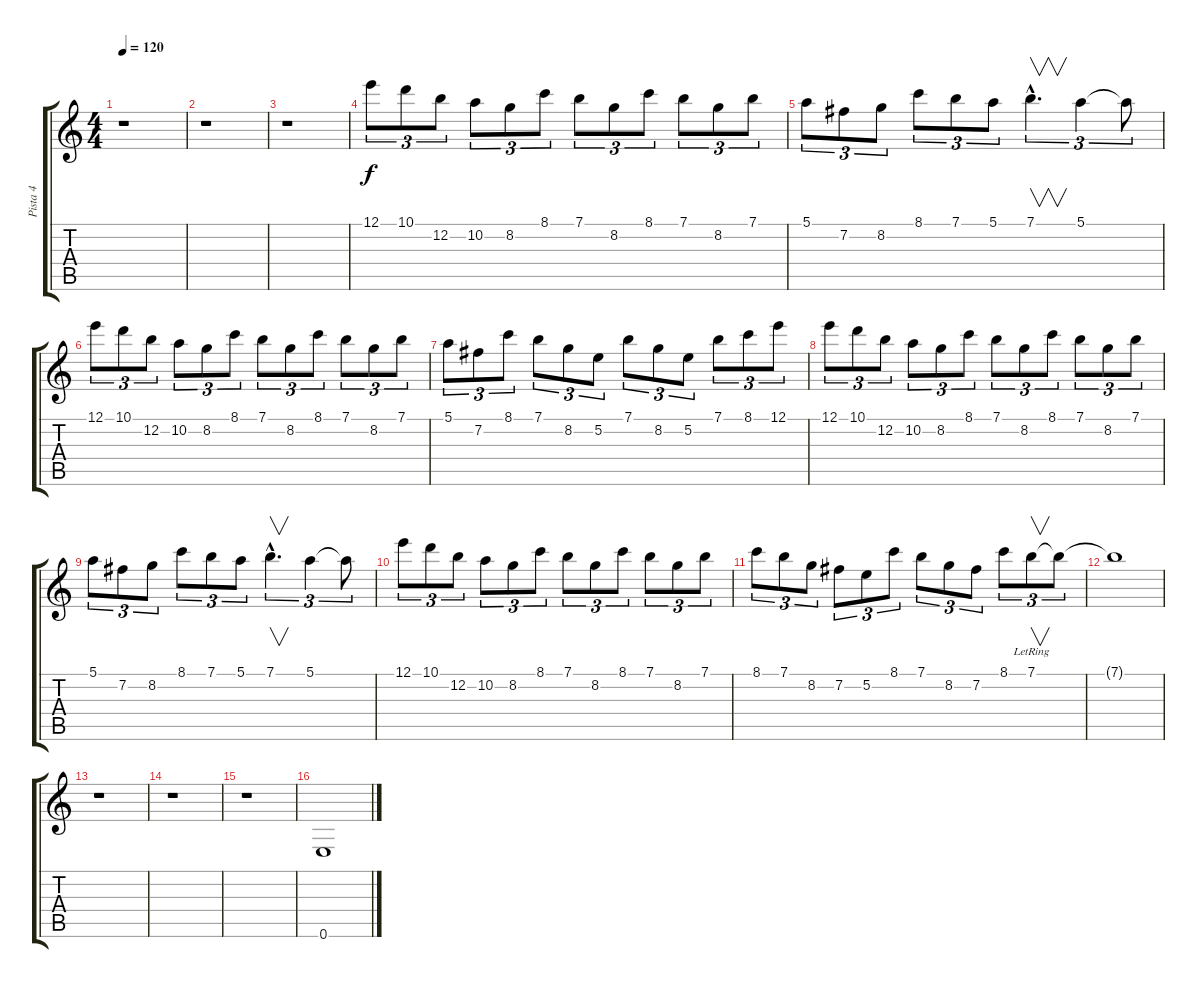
\track ("Pista 4" "Pista 4") {instrument overdrivenguitar}
\staff {score tabs}
\tuning (E4 B3 G3 D3 A2 E2) {hide}
\ts (4 4)
\tempo 120
\clef g2
\ks c
r.1{dy f} |
r.1 |
r.1 |
12.1.8{tu (3 2)} 10.1.8{tu (3 2)} 12.2.8{tu (3 2)} 10.2.8{tu (3 2)} 8.2.8{tu (3 2)} 8.1.8{tu (3 2)} 7.1.8{tu (3 2)} 8.2.8{tu (3 2)} 8.1.8{tu (3 2)} 7.1.8{tu (3 2)} 8.2.8{tu (3 2)} 7.1.8{tu (3 2)} |
5.1.8{tu (3 2)} 7.2.8{tu (3 2)} 8.2.8{tu (3 2)} 8.1.8{tu (3 2)} 7.1.8{tu (3 2)} 5.1.8{tu (3 2)} 7.1{hac}.4{v d tu (3 2)} 5.1.4{tu (3 2)} 5.1{t}.8{tu (3 2)} |
12.1.8{tu (3 2)} 10.1.8{tu (3 2)} 12.2.8{tu (3 2)} 10.2.8{tu (3 2)} 8.2.8{tu (3 2)} 8.1.8{tu (3 2)} 7.1.8{tu (3 2)} 8.2.8{tu (3 2)} 8.1.8{tu (3 2)} 7.1.8{tu (3 2)} 8.2.8{tu (3 2)} 7.1.8{tu (3 2)} |
5.1.8{tu (3 2)} 7.2.8{tu (3 2)} 8.1.8{tu (3 2)} 7.1.8{tu (3 2)} 8.2.8{tu (3 2)} 5.2.8{tu (3 2)} 7.1.8{tu (3 2)} 8.2.8{tu (3 2)} 5.2.8{tu (3 2)} 7.1.8{tu (3 2)} 8.1.8{tu (3 2)} 12.1.8{tu (3 2)} |
12.1.8{tu (3 2)} 10.1.8{tu (3 2)} 12.2.8{tu (3 2)} 10.2.8{tu (3 2)} 8.2.8{tu (3 2)} 8.1.8{tu (3 2)} 7.1.8{tu (3 2)} 8.2.8{tu (3 2)} 8.1.8{tu (3 2)} 7.1.8{tu (3 2)} 8.2.8{tu (3 2)} 7.1.8{tu (3 2)} |
5.1.8{tu (3 2)} 7.2.8{tu (3 2)} 8.2.8{tu (3 2)} 8.1.8{tu (3 2)} 7.1.8{tu (3 2)} 5.1.8{tu (3 2)} 7.1{hac}.4{v d tu (3 2)} 5.1.4{tu (3 2)} 5.1{t}.8{tu (3 2)} |
12.1.8{tu (3 2)} 10.1.8{tu (3 2)} 12.2.8{tu (3 2)} 10.2.8{tu (3 2)} 8.2.8{tu (3 2)} 8.1.8{tu (3 2)} 7.1.8{tu (3 2)} 8.2.8{tu (3 2)} 8.1.8{tu (3 2)} 7.1.8{tu (3 2)} 8.2.8{tu (3 2)} 7.1.8{tu (3 2)} |
8.1.8{tu (3 2)} 7.1.8{tu (3 2)} 8.2.8{tu (3 2)} 7.2.8{tu (3 2)} 5.2.8{tu (3 2)} 8.1.8{tu (3 2)} 7.1.8{tu (3 2)} 8.2.8{tu (3 2)} 7.2.8{tu (3 2)} 8.1.8{tu (3 2)} 7.1{lr}.8{v tu (3 2)} 7.1{t}.8{tu (3 2)} |
7.1{t}.1 |
r.1 |
r.1 |
r.1 |
0.6.1
